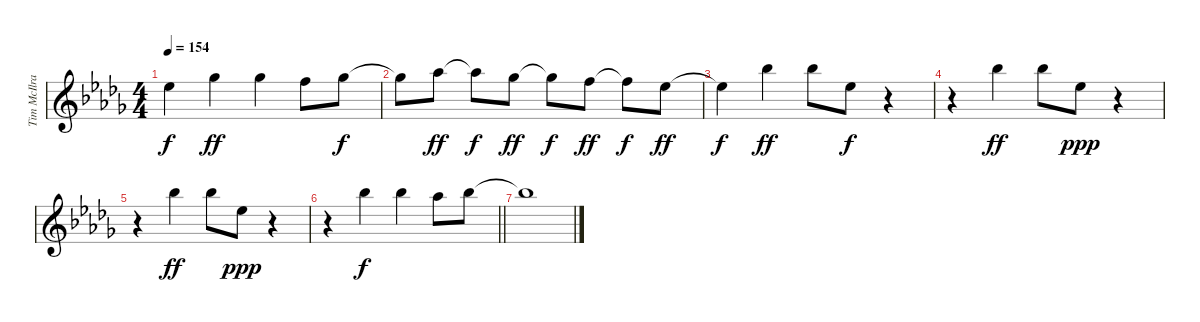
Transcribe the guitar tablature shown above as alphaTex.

\track ("Tim McIlrath - Vocals" "Tim McIlra") {instrument distortionguitar}
\staff {score}
\tuning (E4 B3 G3 D3 A2 E2) {hide}
\ts (4 4)
\tempo 154
\clef g2
\ks db
8.3{t}.4{dy f} 11.3.4{dy ff} 11.3.4 10.3.8 11.3.8{dy f} |
11.3{t}.8 13.3.8{dy ff} 13.3{t}.8{dy f} 11.3.8{dy ff} 11.3{t}.8{dy f} 10.3.8{dy ff} 10.3{t}.8{dy f} 8.3.8{dy ff} |
8.3{t}.4{dy f} 15.3.4{dy ff} 15.3.8 8.3.8{dy f} r.4 |
r.4 15.3.4{dy ff} 15.3.8 8.3.8{dy ppp} r.4 |
r.4 15.3.4{dy ff} 15.3.8 8.3.8{dy ppp} r.4 |
\barLineRight lightlight
r.4 15.3.4{dy f} 15.3.4 13.3.8 15.3.8 |
15.3{t}.1
